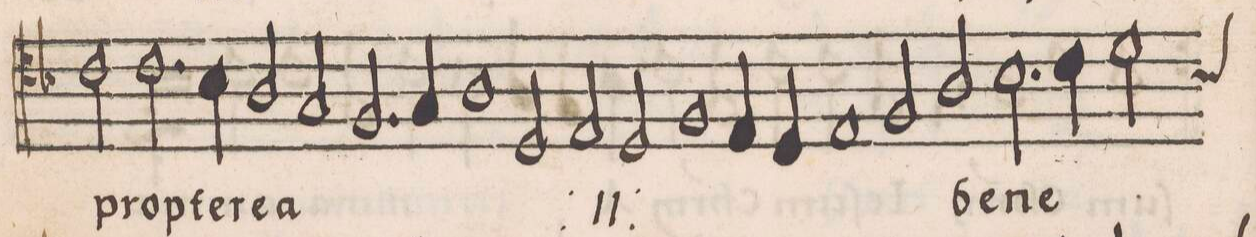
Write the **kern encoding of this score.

**kern	**text
*I"ALTVS	*
*clefC4	*
*k[b-]	*
*met(C)	*
*M2/1	*
2c\	prop-
2.c\	-ter-
4B-\	-e-
=18-	=18-
2A/	-a
2G/	.
2.F/	.
4G/	.
=19-	=19-
1A	.
2D/	.
*	*ij
2E/	prop-
=20-	=20-
2D/	 ter-
1F	-e-
4E/	.
4D/	.
=21-	=21-
1E	.
2F/	-a
*	*Xij
2A/	be-
=22-	=22-
2.B-\	-ne-
4c\	.
*custos:B-	*
2d\	.
*-	*-
